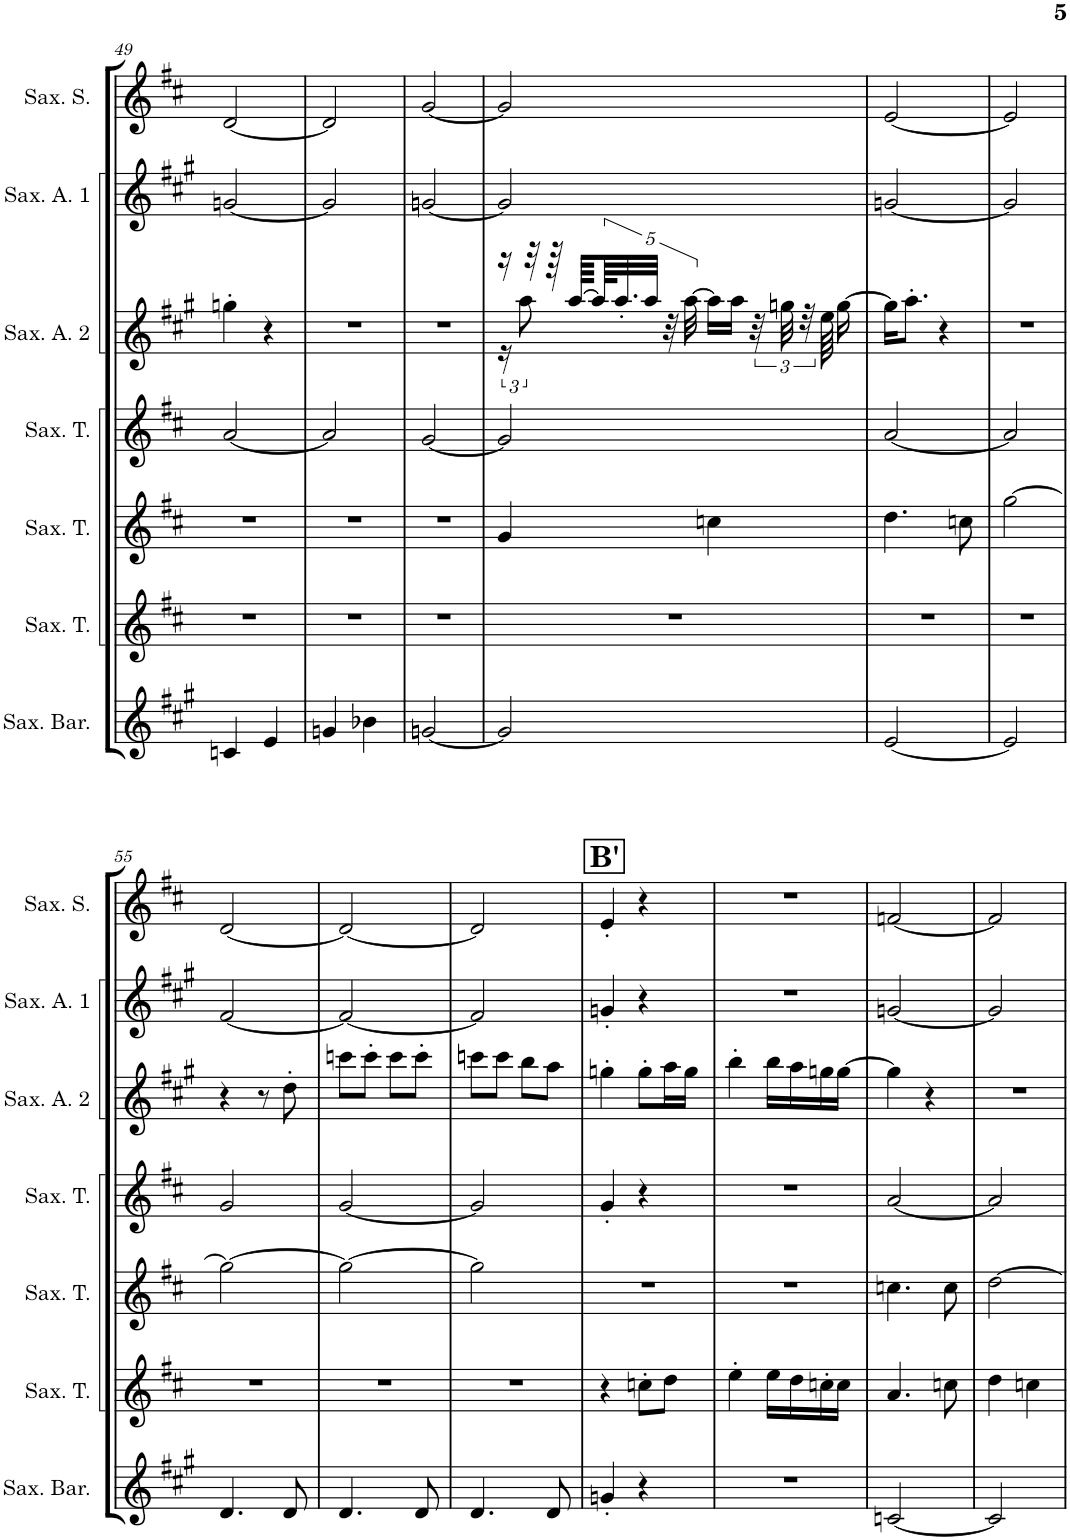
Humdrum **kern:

**kern	**kern	**kern	**kern	**kern	**kern	**kern
*part7	*part6	*part5	*part4	*part3	*part2	*part1
*staff7	*staff6	*staff5	*staff4	*staff3	*staff2	*staff1
*I"Saxophone Baryton	*I"Saxophone Ténor	*I"Saxophone Ténor	*I"Saxophone Ténor	*I"Saxophone Alto 2	*I"Saxophone Alto 1	*I"Saxophone Soprano
*I'Sax. Bar.	*I'Sax. T.	*I'Sax. T.	*I'Sax. T.	*I'Sax. A. 2	*I'Sax. A. 1	*I'Sax. S.
!!LO:PB:g=z
*clefG2	*clefG2	*clefG2	*clefG2	*clefG2	*clefG2	*clefG2
*Trd12c21	*Trd8c14	*Trd8c14	*Trd8c14	*Trd5c9	*Trd5c9	*Trd1c2
*k[f#c#g#]	*k[f#c#]	*k[f#c#]	*k[f#c#]	*k[f#c#g#]	*k[f#c#g#]	*k[f#c#]
*M2/4	*M2/4	*M2/4	*M2/4	*M2/4	*M2/4	*M2/4
=49	=49	=49	=49	=49	=49	=49
4cn/	2r	2r	[2a/	4ggn'\	[2gn/	[2d/
4e/	.	.	.	4r	.	.
=50	=50	=50	=50	=50	=50	=50
4gn/	2r	2r	2a/]	2r	2g/]	2d/]
4b-X\	.	.	.	.	.	.
=51	=51	=51	=51	=51	=51	=51
[2gn/	2r	2r	[2g/	2r	[2gn/	[2g/
=52	=52	=52	=52	=52	=52	=52
*	*	*	*	*^	*	*
2g/]	2r	4g/	2g/]	16r	24r	2g/]	2g/]
.	.	.	.	.	12aa\	.	.
.	.	.	.	32r	.	.	.
.	.	.	.	64r	.	.	.
.	.	.	.	[64aa/LLLL	.	.	.
.	.	.	.	80aa/J]	32.ryy	.	.
.	.	.	.	40.aa'/	.	.	.
*	*	*	*	*v	*v	*	*
.	.	.	.	40aa/JJJ	.	.
.	.	.	.	40r	.	.
.	.	.	.	[40aa\	.	.
.	.	4ccn\	.	16aa\LL]	.	.
.	.	.	.	16aa\JJ	.	.
.	.	.	.	48r	.	.
.	.	.	.	48ggn\	.	.
.	.	.	.	48r	.	.
*	*	*	*	*^	*	*
.	.	.	.	.	64ee\	.	.
.	.	.	.	[16gg\	16ryy	.	.
*	*	*	*	*v	*v	*	*
=53	=53	=53	=53	=53	=53	=53
[2e/	2r	4.dd\	[2a/	16gg\KL]	[2gn/	[2e/
.	.	.	.	8.aa'\J	.	.
.	.	.	.	4r	.	.
.	.	8ccn\	.	.	.	.
=54	=54	=54	=54	=54	=54	=54
2e/]	2r	[2gg\	2a/]	2r	2g/]	2e/]
!!LO:LB:g=z
=55	=55	=55	=55	=55	=55	=55
4.d/	2r	2gg\_	2g/	4r	[2f#/	[2d/
.	.	.	.	8r	.	.
8d/	.	.	.	8dd'\	.	.
=56	=56	=56	=56	=56	=56	=56
4.d/	2r	2gg\_	[2g/	8cccn\L	2f#/_	2d/_
.	.	.	.	8ccc'\J	.	.
.	.	.	.	8ccc\L	.	.
8d/	.	.	.	8ccc'\J	.	.
=57	=57	=57	=57	=57	=57	=57
4.d/	2r	2gg\]	2g/]	8cccn\L	2f#/]	2d/]
.	.	.	.	8ccc\J	.	.
.	.	.	.	8bb\L	.	.
8d/	.	.	.	8aa\J	.	.
!!LO:REH:place=s1:a:B:cj:fs=14:t=B'
=58	=58	=58	=58	=58	=58	=58
4gn'/	4r	2r	4g'/	4ggn'\	4gn'/	4e'/
4r	8ccn'\L	.	4r	8gg'\L	4r	4r
.	8dd\J	.	.	16aa\L	.	.
.	.	.	.	16gg\JJ	.	.
=59	=59	=59	=59	=59	=59	=59
2r	4ee'\	2r	2r	4bb'\	2r	2r
.	16ee\LL	.	.	16bb\LL	.	.
.	16dd\	.	.	16aa\	.	.
.	16ccn'\	.	.	16ggn\	.	.
.	16cc\JJ	.	.	[16gg\JJ	.	.
=60	=60	=60	=60	=60	=60	=60
[2cn/	4.a/	4.ccn\	[2a/	4gg\]	[2gn/	[2fn/
.	.	.	.	4r	.	.
.	8ccn\	8cc\	.	.	.	.
=61	=61	=61	=61	=61	=61	=61
2c/]	4dd\	[2dd\	2a/]	2r	2g/]	2f/]
.	4ccn\	.	.	.	.	.
=	=	=	=	=	=	=
*-	*-	*-	*-	*-	*-	*-
